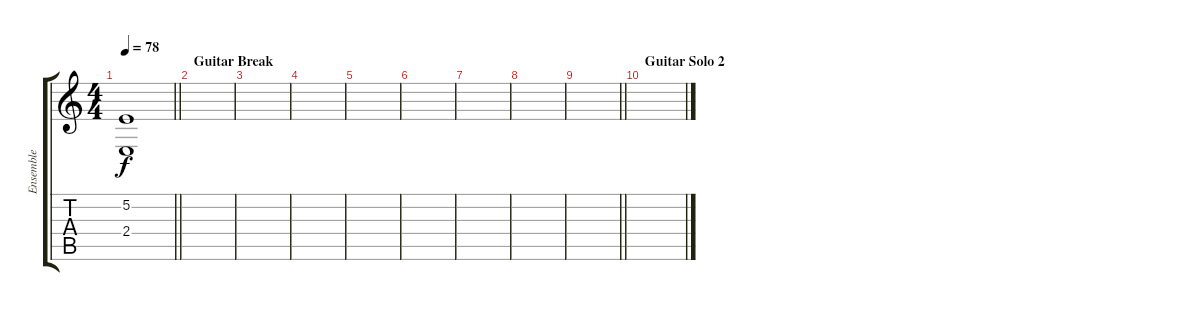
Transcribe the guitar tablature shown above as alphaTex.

\track ("Ensemble" "Ensemble") {instrument choiraahs}
\staff {score tabs}
\tuning (E4 B3 G3 D3 A2 E2) {hide}
\ts (4 4)
\tempo 78
\clef g2
\barLineRight lightlight
\ks c
(5.2 2.4).1{dy f} |
\section ("" "Guitar Break")
|
|
|
|
|
|
|
\barLineRight lightlight
|
\section ("" "Guitar Solo 2")
